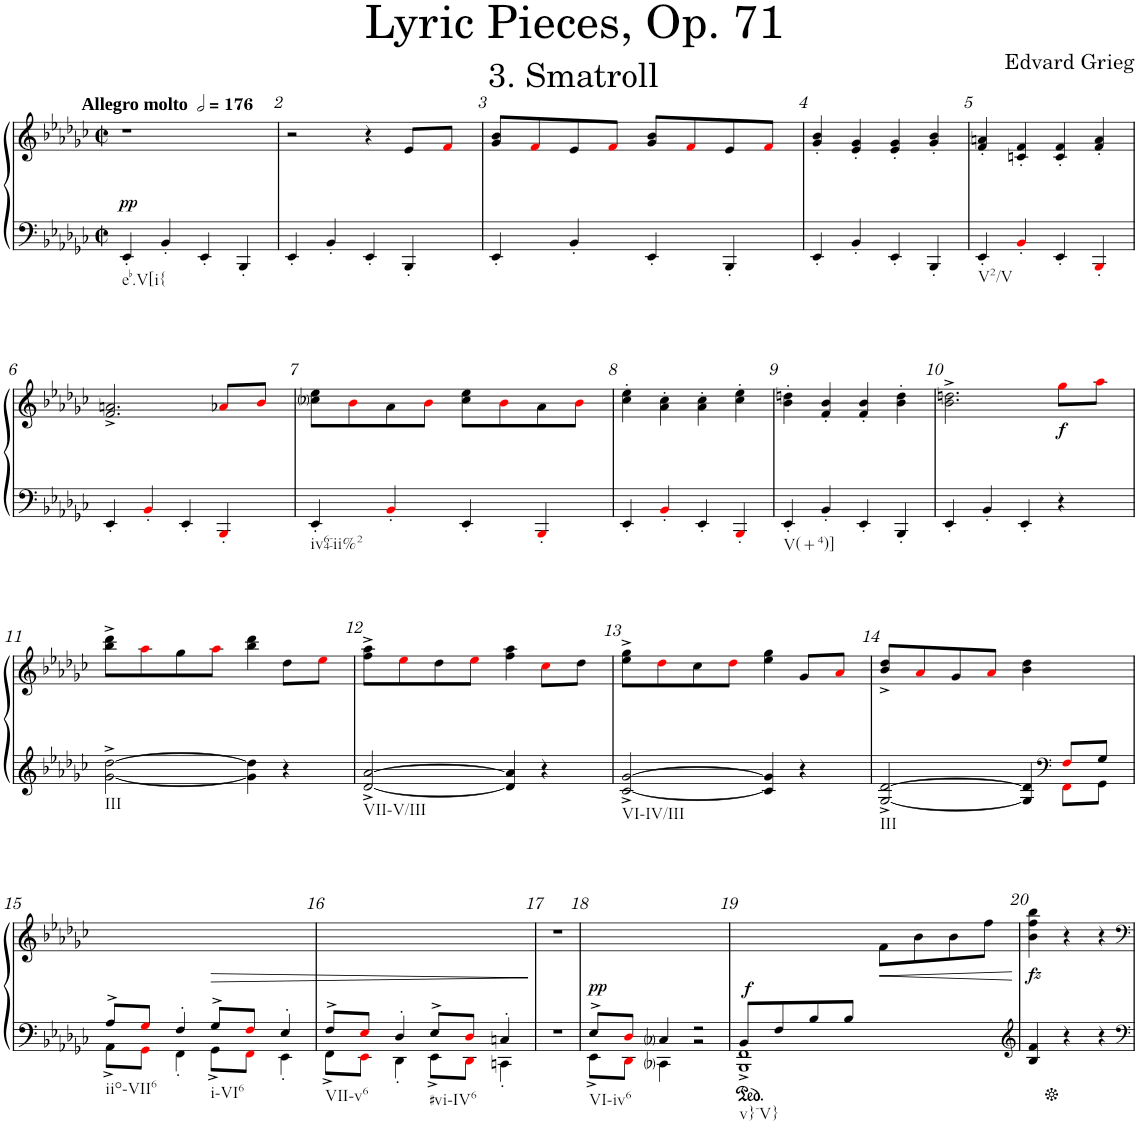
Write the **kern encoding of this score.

**kern	**kern	**dynam
*part1	*part1	*part1
*staff2	*staff1	*staff1/2
*I"Midi_1	*	*
*clefF4	*clefG2	*
*k[b-e-a-d-g-c-]	*k[b-e-a-d-g-c-]	*
*G-:	*G-:	*
*M2/2	*M2/2	*
*met(c|)	*met(c|)	*
*MM352	*MM352	*
=1	=1	=1
!	!LO:TX:a:B:t=Allegro molto	!
!LO:TX:b:t=eb.V[i{	!	!
!	!	!LO:DY:a=2
4EE-'/	1r	pp
4BB-'/	.	.
4EE-'/	.	.
4BBB-'/	.	.
=2	=2	=2
4EE-'/	2r	.
4BB-'/	.	.
4EE-'/	4r	.
4BBB-'/	8e-/L	.
.	8fi/J	.
=3	=3	=3
4EE-'/	8g-/ 8b-/L	.
.	8fi/	.
4BB-'/	8e-/	.
.	8fi/J	.
4EE-'/	8g-/ 8b-/L	.
.	8fi/	.
4BBB-'/	8e-/	.
.	8fi/J	.
=4	=4	=4
4EE-'/	4g-/' 4b-/'	.
4BB-'/	4e-/' 4g-/'	.
4EE-'/	4e-/' 4g-/'	.
4BBB-'/	4g-/' 4b-/'	.
=5	=5	=5
!LO:TX:b:t=V2/V	!	!
4EE-'/	4f/' 4an/'	.
4BB-'i/	4cn/' 4f/'	.
4EE-'/	4c/' 4f/'	.
4BBB-'i/	4f/' 4a/'	.
!!LO:LB:g=z
=6	=6	=6
4EE-'/	2.f/^ 2.an/^	.
4BB-'i/	.	.
4EE-'/	.	.
4BBB-'i/	8a-Xi/L	.
.	8b-i/J	.
=7	=7	=7
!LO:TX:b:t=iv64-ii%2	!	!
4EE-'/	8cc-j\ 8ee-\L	.
.	8b-i\	.
4BB-'i/	8a-\	.
.	8b-i\J	.
4EE-'/	8cc-\ 8ee-\L	.
.	8b-i\	.
4BBB-'i/	8a-\	.
.	8b-i\J	.
=8	=8	=8
4EE-'/	4cc-\' 4ee-\'	.
4BB-'i/	4a-\' 4cc-\'	.
4EE-'/	4a-\' 4cc-\'	.
4BBB-'i/	4cc-\' 4ee-\'	.
=9	=9	=9
!LO:TX:b:t=V(+4)]	!	!
4EE-'/	4b-\' 4ddn\'	.
4BB-'/	4f/' 4b-/'	.
4EE-'/	4f/' 4b-/'	.
4BBB-'/	4b-\' 4dd\'	.
=10	=10	=10
4EE-'/	2.b-\^ 2.ddn\^	.
4BB-'/	.	.
4EE-'/	.	.
!	!	!LO:DY:b
4r	8gg-i\L	f
.	8aa-i\J	.
!!LO:LB:g=z
=11	=11	=11
!LO:TX:b:t=III	!	!
[2g-\^ [2dd-\^	8bb-\^ 8ddd-\^L	.
.	8aa-i\	.
.	8gg-\	.
.	8aa-i\J	.
4g-\] 4dd-\]	4bb-\ 4ddd-\	.
4r	8dd-\L	.
.	8ee-i\J	.
=12	=12	=12
!LO:TX:b:t=VII-V/III	!	!
[2d-/^ [2a-/^	8ff\^ 8aa-\^L	.
.	8ee-i\	.
.	8dd-\	.
.	8ee-i\J	.
4d-/] 4a-/]	4ff\ 4aa-\	.
4r	8cc-i\L	.
.	8dd-\J	.
=13	=13	=13
!LO:TX:b:t=VI-IV/III	!	!
[2c-/^ [2g-/^	8ee-\^ 8gg-\^L	.
.	8dd-i\	.
.	8cc-\	.
.	8dd-i\J	.
4c-/] 4g-/]	4ee-\ 4gg-\	.
4r	8g-/L	.
.	8a-i/J	.
=14	=14	=14
*^	*	*
!LO:TX:b:t=III	!	!	!
[2G-/^ [2d-/^	2.ryy	8b-/^ 8dd-/^L	.
.	.	8a-i/	.
.	.	8g-/	.
.	.	8a-i/J	.
4G-/] 4d-/]	.	4b-\ 4dd-\	.
*clefF4	*	*	*
8Fi/L	8FFi\L	4ryy	.
8G-/J	8GG-\J	.	.
!!LO:LB:g=z
=15	=15	=15	=15
!LO:TX:b:t=iio-VII6	!	!	!
8A-^/L	8AA-^\L	1ryy	.
8G-i/J	8GG-i\J	.	.
4F'/	4FF'\	.	.
!LO:TX:b:t=i-VI6	!	!	!
8G-^/L	8GG-^\L	.	.
8Fi/J	8FFi\J	.	.
4E-'/	4EE-'\	.	.
=16	=16	=16	=16
!LO:TX:b:t=VII-v6	!	!	!
8F^/L	8FF^\L	1ryy	.
8E-i/J	8EE-i\J	.	.
4D-'/	4DD-'\	.	.
!LO:TX:b:t=#vi-IV6	!	!	!
8E-^/L	8EE-^\L	.	.
8D-i/J	8DD-i\J	.	.
4Cn'/	4CCn'\	.	.
*v	*v	*	*
=17	=17	=17
1r	1r	.
=18	=18	=18
*^	*	*
!LO:TX:b:t=VI-iv6	!	!	!
!	!	!	!LO:DY:a=2
8E-^/L	8EE-^\L	1ryy	pp
8D-i/J	8DD-i\J	.	.
4C-j/	4CC-j\	.	.
2r	2r	.	.
=19	=19	=19	=19
!LO:TX:b:t=v}-V}	!	!	!
!	!	!	!LO:DY:a=2
8BB-/L	1BBB-^ 1FF^	2ryy	f
8F/	.	.	.
8B-/	.	.	.
8B-/J	.	.	.
!	!	!	!LO:HP:b
2ryy	.	8f\L	<
.	.	8b-\	.
.	.	8b-\	.
.	.	8ff\J	.
*v	*v	*	*
.	.	[
=20	=20	=20
*clefG2	*	*
!	!	!LO:DY:b
4B-/ 4f/	4b-\ 4ff\ 4bb-\	fz
4r	4r	.
4r	4r	.
=	=	=
*-	*-	*-
